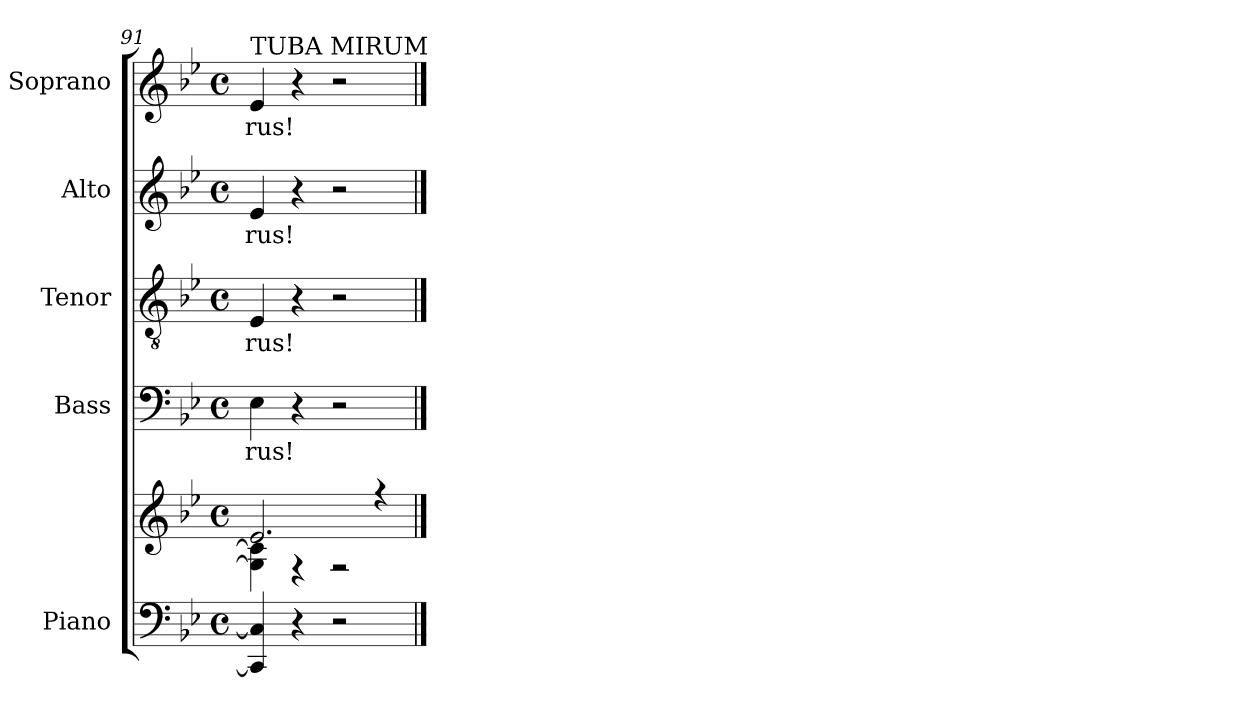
**kern	**kern	**kern	**text	**kern	**text	**kern	**text	**kern	**text
*part5	*part5	*part4	*part4	*part3	*part3	*part2	*part2	*part1	*part1
*staff6	*staff5	*staff4	*staff4	*staff3	*staff3	*staff2	*staff2	*staff1	*staff1
*I"Piano	*	*I"Bass	*	*I"Tenor	*	*I"Alto	*	*I"Soprano	*
*I'Pno.	*	*I'B.	*	*I'T.	*	*I'A.	*	*I'S.	*
*clefF4	*clefG2	*clefF4	*	*clefGv2	*	*clefG2	*	*clefG2	*
*	*	*	*	*ITrd7c12	*	*	*	*	*
*k[b-e-]	*k[b-e-]	*k[b-e-]	*	*k[b-e-]	*	*k[b-e-]	*	*k[b-e-]	*
*B-:	*B-:	*B-:	*	*B-:	*	*B-:	*	*B-:	*
*M4/4	*M4/4	*M4/4	*	*M4/4	*	*M4/4	*	*M4/4	*
*met(c)	*met(c)	*met(c)	*	*met(c)	*	*met(c)	*	*met(c)	*
=91	=91	=91	=91	=91	=91	=91	=91	=91	=91
*	*^	*	*	*	*	*	*	*	*
!	!	!	!	!LO:LY:b:color=#000000	!	!	!	!	!	!
!	!	!	!	!	!	!LO:LY:b:color=#000000	!	!	!	!
!	!	!	!	!	!	!	!	!LO:LY:b:color=#000000	!	!
!	!	!	!	!	!	!	!	!	!LO:TX:a:t=TUBA MIRUM	!
!	!	!	!	!	!	!	!	!	!	!LO:LY:b:color=#000000
4CCi/] 4Ci]	2.e-i/	4Gi\] 4ci]	4E-i\	-rus!	4EE-i/	-rus!	4e-i/	-rus!	4e-i/	-rus!
4r	.	4r	4r	.	4r	.	4r	.	4r	.
2r	.	2r	2r	.	2r	.	2r	.	2r	.
.	4r	.	.	.	.	.	.	.	.	.
*	*v	*v	*	*	*	*	*	*	*	*
==	==	==	==	==	==	==	==	==	==
*-	*-	*-	*-	*-	*-	*-	*-	*-	*-
